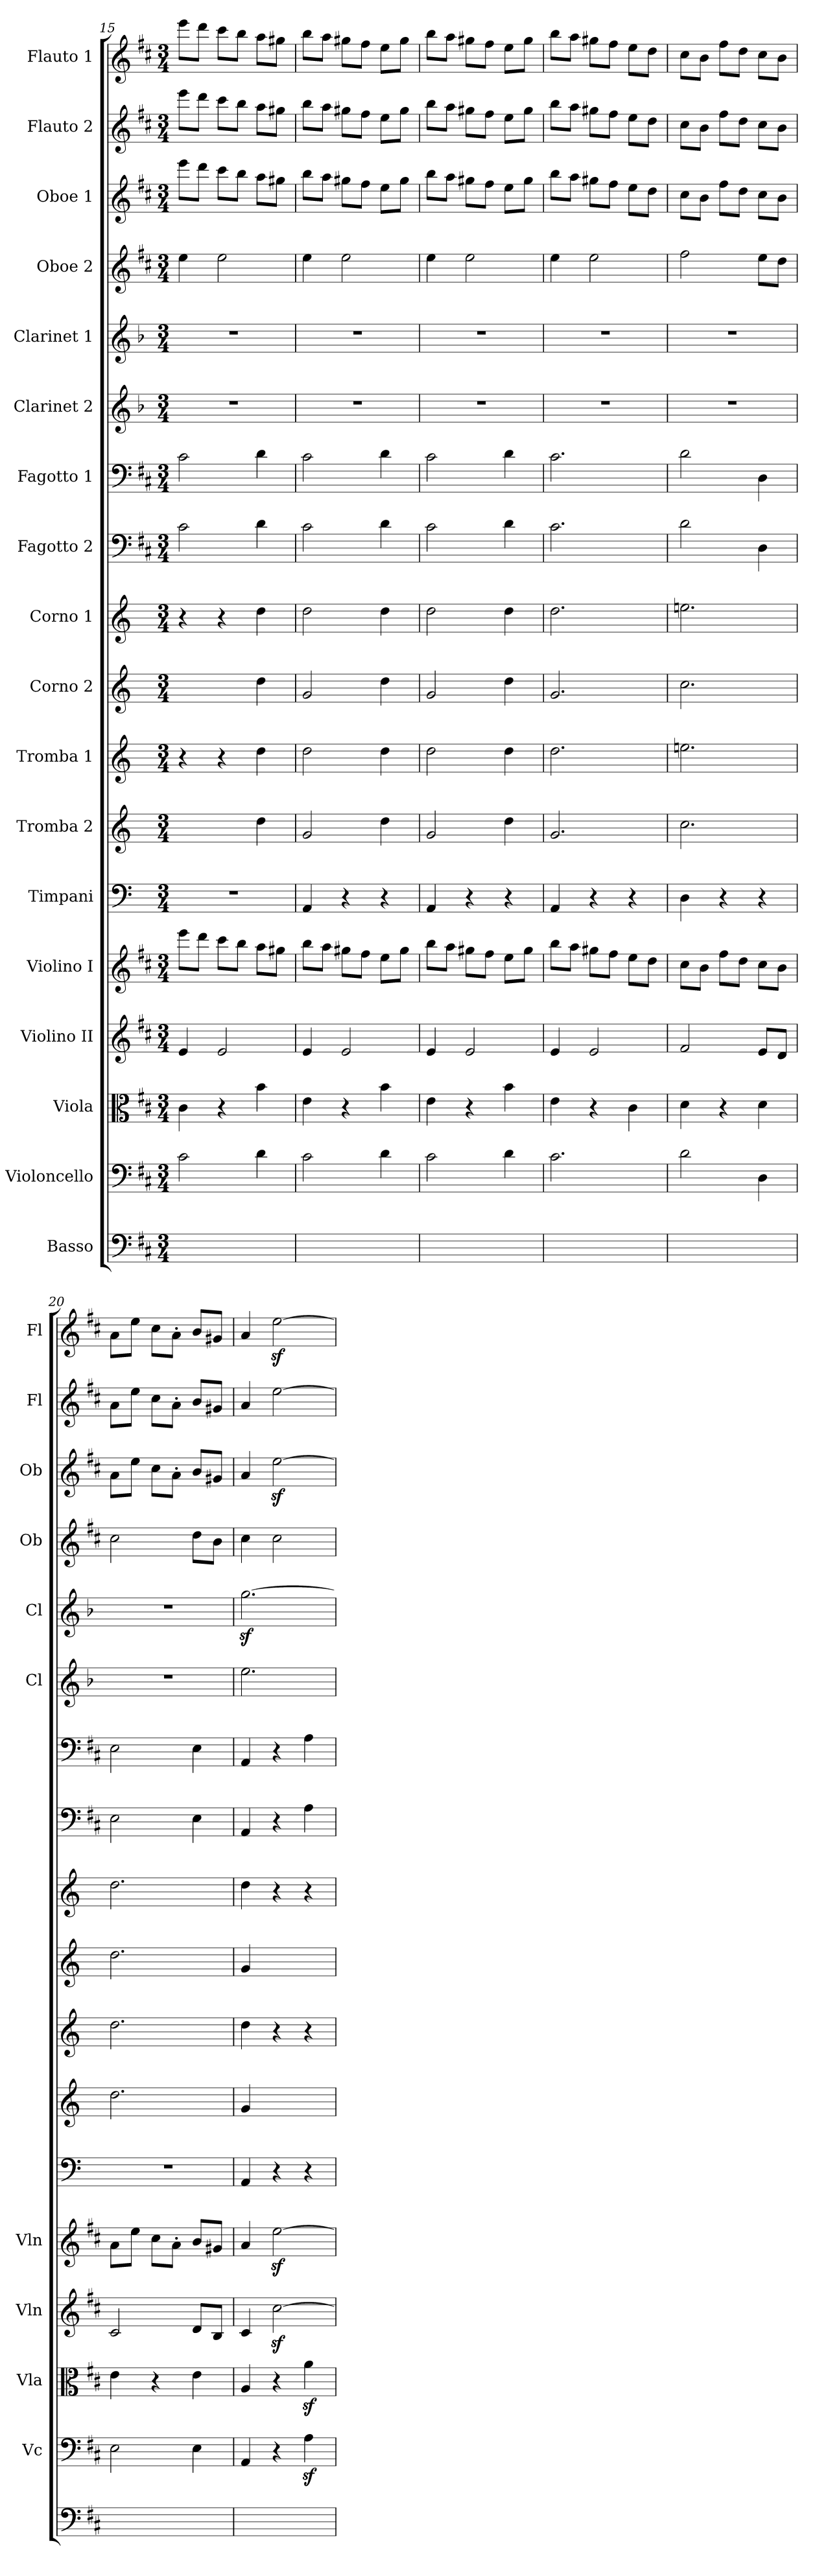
**kern	**kern	**kern	**kern	**kern	**kern	**kern	**kern	**kern	**kern	**kern	**kern	**kern	**kern	**kern	**kern	**kern	**kern
*part18	*part17	*part16	*part15	*part14	*part13	*part12	*part11	*part10	*part9	*part8	*part7	*part6	*part5	*part4	*part3	*part2	*part1
*staff18	*staff17	*staff16	*staff15	*staff14	*staff13	*staff12	*staff11	*staff10	*staff9	*staff8	*staff7	*staff6	*staff5	*staff4	*staff3	*staff2	*staff1
*I"Basso	*I"Violoncello	*I"Viola	*I"Violino II	*I"Violino I	*I"Timpani	*I"Tromba 2	*I"Tromba 1	*I"Corno 2	*I"Corno 1	*I"Fagotto 2	*I"Fagotto 1	*I"Clarinet 2	*I"Clarinet 1	*I"Oboe 2	*I"Oboe 1	*I"Flauto 2	*I"Flauto 1
*	*I'Vc	*I'Vla	*I'Vln	*I'Vln	*	*	*	*	*	*	*	*I'Cl	*I'Cl	*I'Ob	*I'Ob	*I'Fl	*I'Fl
*clefF4	*clefF4	*clefC3	*clefG2	*clefG2	*clefF4	*clefG2	*clefG2	*clefG2	*clefG2	*clefF4	*clefF4	*clefG2	*clefG2	*clefG2	*clefG2	*clefG2	*clefG2
*ITrd7c12	*	*	*	*	*	*ITrd-1c-2	*ITrd-1c-2	*ITrd6c10	*ITrd6c10	*	*	*ITrd2c3	*ITrd2c3	*	*	*	*
*k[f#c#]	*k[f#c#]	*k[f#c#]	*k[f#c#]	*k[f#c#]	*	*	*	*	*	*k[f#c#]	*k[f#c#]	*k[f#c#]	*k[f#c#]	*k[f#c#]	*k[f#c#]	*k[f#c#]	*k[f#c#]
*M3/4	*M3/4	*M3/4	*M3/4	*M3/4	*M3/4	*M3/4	*M3/4	*M3/4	*M3/4	*M3/4	*M3/4	*M3/4	*M3/4	*M3/4	*M3/4	*M3/4	*M3/4
=15	=15	=15	=15	=15	=15	=15	=15	=15	=15	=15	=15	=15	=15	=15	=15	=15	=15
2.ryy	2c#	4c#	4e	8eee\L	2.r	4ryy	4r	4ryy	4r	2c#	2c#	2.r	2.r	4ee	8eee\L	8eee\L	8eee\L
.	.	.	.	8ddd\J	.	.	.	.	.	.	.	.	.	.	8ddd\J	8ddd\J	8ddd\J
.	.	4r	2e	8ccc#\L	.	4ryy	4r	4ryy	4r	.	.	.	.	2ee	8ccc#\L	8ccc#\L	8ccc#\L
.	.	.	.	8bb\J	.	.	.	.	.	.	.	.	.	.	8bb\J	8bb\J	8bb\J
.	4d	4b	.	8aa\L	.	4ee	4ee	4e	4e	4d	4d	.	.	.	8aa\L	8aa\L	8aa\L
.	.	.	.	8gg#X\J	.	.	.	.	.	.	.	.	.	.	8gg#X\J	8gg#X\J	8gg#X\J
=16	=16	=16	=16	=16	=16	=16	=16	=16	=16	=16	=16	=16	=16	=16	=16	=16	=16
2.ryy	2c#	4e	4e	8bb\L	4AA	2a	2ee	2A	2e	2c#	2c#	2.r	2.r	4ee	8bb\L	8bb\L	8bb\L
.	.	.	.	8aa\J	.	.	.	.	.	.	.	.	.	.	8aa\J	8aa\J	8aa\J
.	.	4r	2e	8gg#X\L	4r	.	.	.	.	.	.	.	.	2ee	8gg#X\L	8gg#X\L	8gg#X\L
.	.	.	.	8ff#\J	.	.	.	.	.	.	.	.	.	.	8ff#\J	8ff#\J	8ff#\J
.	4d	4b	.	8ee\L	4r	4ee	4ee	4e	4e	4d	4d	.	.	.	8ee\L	8ee\L	8ee\L
.	.	.	.	8gg#\J	.	.	.	.	.	.	.	.	.	.	8gg#\J	8gg#\J	8gg#\J
=17	=17	=17	=17	=17	=17	=17	=17	=17	=17	=17	=17	=17	=17	=17	=17	=17	=17
2.ryy	2c#	4e	4e	8bb\L	4AA	2a	2ee	2A	2e	2c#	2c#	2.r	2.r	4ee	8bb\L	8bb\L	8bb\L
.	.	.	.	8aa\J	.	.	.	.	.	.	.	.	.	.	8aa\J	8aa\J	8aa\J
.	.	4r	2e	8gg#X\L	4r	.	.	.	.	.	.	.	.	2ee	8gg#X\L	8gg#X\L	8gg#X\L
.	.	.	.	8ff#\J	.	.	.	.	.	.	.	.	.	.	8ff#\J	8ff#\J	8ff#\J
.	4d	4b	.	8ee\L	4r	4ee	4ee	4e	4e	4d	4d	.	.	.	8ee\L	8ee\L	8ee\L
.	.	.	.	8gg#\J	.	.	.	.	.	.	.	.	.	.	8gg#\J	8gg#\J	8gg#\J
=18	=18	=18	=18	=18	=18	=18	=18	=18	=18	=18	=18	=18	=18	=18	=18	=18	=18
2.ryy	2.c#	4e	4e	8bb\L	4AA	2.a	2.ee	2.A	2.e	2.c#	2.c#	2.r	2.r	4ee	8bb\L	8bb\L	8bb\L
.	.	.	.	8aa\J	.	.	.	.	.	.	.	.	.	.	8aa\J	8aa\J	8aa\J
.	.	4r	2e	8gg#X\L	4r	.	.	.	.	.	.	.	.	2ee	8gg#X\L	8gg#X\L	8gg#X\L
.	.	.	.	8ff#\J	.	.	.	.	.	.	.	.	.	.	8ff#\J	8ff#\J	8ff#\J
.	.	4c#	.	8ee\L	4r	.	.	.	.	.	.	.	.	.	8ee\L	8ee\L	8ee\L
.	.	.	.	8dd\J	.	.	.	.	.	.	.	.	.	.	8dd\J	8dd\J	8dd\J
=19	=19	=19	=19	=19	=19	=19	=19	=19	=19	=19	=19	=19	=19	=19	=19	=19	=19
2.ryy	2d	4d	2f#	8cc#\L	4D	2.dd	2.ff#X	2.d	2.f#X	2d	2d	2.r	2.r	2ff#	8cc#\L	8cc#\L	8cc#\L
.	.	.	.	8b\J	.	.	.	.	.	.	.	.	.	.	8b\J	8b\J	8b\J
.	.	4r	.	8ff#\L	4r	.	.	.	.	.	.	.	.	.	8ff#\L	8ff#\L	8ff#\L
.	.	.	.	8dd\J	.	.	.	.	.	.	.	.	.	.	8dd\J	8dd\J	8dd\J
.	4D	4d	8e/L	8cc#\L	4r	.	.	.	.	4D	4D	.	.	8ee\L	8cc#\L	8cc#\L	8cc#\L
.	.	.	8d/J	8b\J	.	.	.	.	.	.	.	.	.	8dd\J	8b\J	8b\J	8b\J
=20	=20	=20	=20	=20	=20	=20	=20	=20	=20	=20	=20	=20	=20	=20	=20	=20	=20
2.ryy	2E	4e	2c#	8a\L	2.r	2.ee	2.ee	2.e	2.e	2E	2E	2.r	2.r	2cc#	8a\L	8a\L	8a\L
.	.	.	.	8ee\J	.	.	.	.	.	.	.	.	.	.	8ee\J	8ee\J	8ee\J
.	.	4r	.	8cc#\L	.	.	.	.	.	.	.	.	.	.	8cc#\L	8cc#\L	8cc#\L
.	.	.	.	8a'\J	.	.	.	.	.	.	.	.	.	.	8a'\J	8a'\J	8a'\J
.	4E	4e	8d/L	8b/L	.	.	.	.	.	4E	4E	.	.	8dd\L	8b/L	8b/L	8b/L
.	.	.	8B/J	8g#X/J	.	.	.	.	.	.	.	.	.	8b\J	8g#X/J	8g#X/J	8g#X/J
=21	=21	=21	=21	=21	=21	=21	=21	=21	=21	=21	=21	=21	=21	=21	=21	=21	=21
2.ryy	4AA	4A	4c#	4a	4AA	4a	4ee	4A	4e	4AA	4AA	2.cc#	[2.eez	4cc#	4a	4a	4a
.	4r	4r	[2cc#z	[2eez	4r	4ryy	4r	4ryy	4r	4r	4r	.	.	2cc#	[2eez	[2ee	[2eez
.	4Az	4az	.	.	4r	4ryy	4r	4ryy	4r	4A	4A	.	.	.	.	.	.
=	=	=	=	=	=	=	=	=	=	=	=	=	=	=	=	=	=
*-	*-	*-	*-	*-	*-	*-	*-	*-	*-	*-	*-	*-	*-	*-	*-	*-	*-
